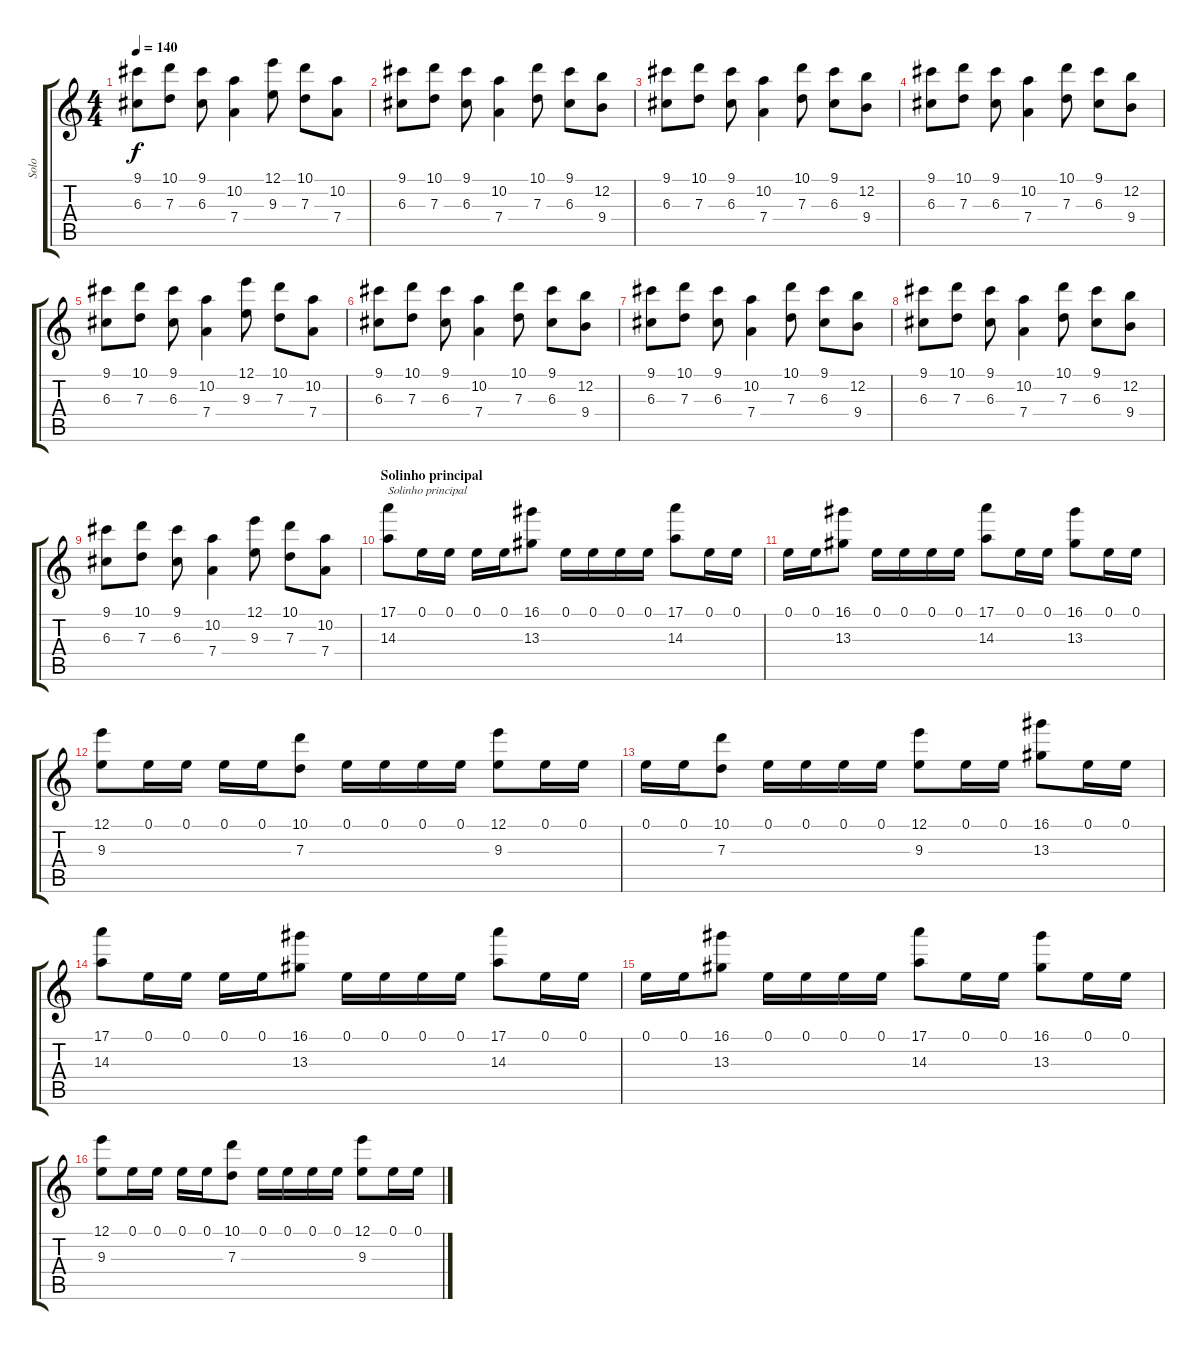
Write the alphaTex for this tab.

\track ("Solo" "Solo") {instrument distortionguitar}
\staff {score tabs}
\tuning (E4 B3 G3 D3 A2 E2) {hide}
\ts (4 4)
\tempo 140
\clef g2
\ks c
(9.1 6.3).8{dy f} (10.1 7.3).8 (9.1 6.3).8 (10.2 7.4).4 (12.1 9.3).8 (10.1 7.3).8 (10.2 7.4).8 |
(9.1 6.3).8 (10.1 7.3).8 (9.1 6.3).8 (10.2 7.4).4 (10.1 7.3).8 (9.1 6.3).8 (12.2 9.4).8 |
(9.1 6.3).8 (10.1 7.3).8 (9.1 6.3).8 (10.2 7.4).4 (10.1 7.3).8 (9.1 6.3).8 (12.2 9.4).8 |
(9.1 6.3).8 (10.1 7.3).8 (9.1 6.3).8 (10.2 7.4).4 (10.1 7.3).8 (9.1 6.3).8 (12.2 9.4).8 |
(9.1 6.3).8 (10.1 7.3).8 (9.1 6.3).8 (10.2 7.4).4 (12.1 9.3).8 (10.1 7.3).8 (10.2 7.4).8 |
(9.1 6.3).8 (10.1 7.3).8 (9.1 6.3).8 (10.2 7.4).4 (10.1 7.3).8 (9.1 6.3).8 (12.2 9.4).8 |
(9.1 6.3).8 (10.1 7.3).8 (9.1 6.3).8 (10.2 7.4).4 (10.1 7.3).8 (9.1 6.3).8 (12.2 9.4).8 |
(9.1 6.3).8 (10.1 7.3).8 (9.1 6.3).8 (10.2 7.4).4 (10.1 7.3).8 (9.1 6.3).8 (12.2 9.4).8 |
(9.1 6.3).8 (10.1 7.3).8 (9.1 6.3).8 (10.2 7.4).4 (12.1 9.3).8 (10.1 7.3).8 (10.2 7.4).8 |
\section ("" "Solinho principal")
(17.1 14.3).8{txt "Solinho principal"} 0.1.16 0.1.16 0.1.16 0.1.16 (16.1 13.3).8 0.1.16 0.1.16 0.1.16 0.1.16 (17.1 14.3).8 0.1.16 0.1.16 |
0.1.16 0.1.16 (16.1 13.3).8 0.1.16 0.1.16 0.1.16 0.1.16 (17.1 14.3).8 0.1.16 0.1.16 (16.1 13.3).8 0.1.16 0.1.16 |
(12.1 9.3).8 0.1.16 0.1.16 0.1.16 0.1.16 (10.1 7.3).8 0.1.16 0.1.16 0.1.16 0.1.16 (12.1 9.3).8 0.1.16 0.1.16 |
0.1.16 0.1.16 (10.1 7.3).8 0.1.16 0.1.16 0.1.16 0.1.16 (12.1 9.3).8 0.1.16 0.1.16 (16.1 13.3).8 0.1.16 0.1.16 |
(17.1 14.3).8 0.1.16 0.1.16 0.1.16 0.1.16 (16.1 13.3).8 0.1.16 0.1.16 0.1.16 0.1.16 (17.1 14.3).8 0.1.16 0.1.16 |
0.1.16 0.1.16 (16.1 13.3).8 0.1.16 0.1.16 0.1.16 0.1.16 (17.1 14.3).8 0.1.16 0.1.16 (16.1 13.3).8 0.1.16 0.1.16 |
(12.1 9.3).8 0.1.16 0.1.16 0.1.16 0.1.16 (10.1 7.3).8 0.1.16 0.1.16 0.1.16 0.1.16 (12.1 9.3).8 0.1.16 0.1.16
